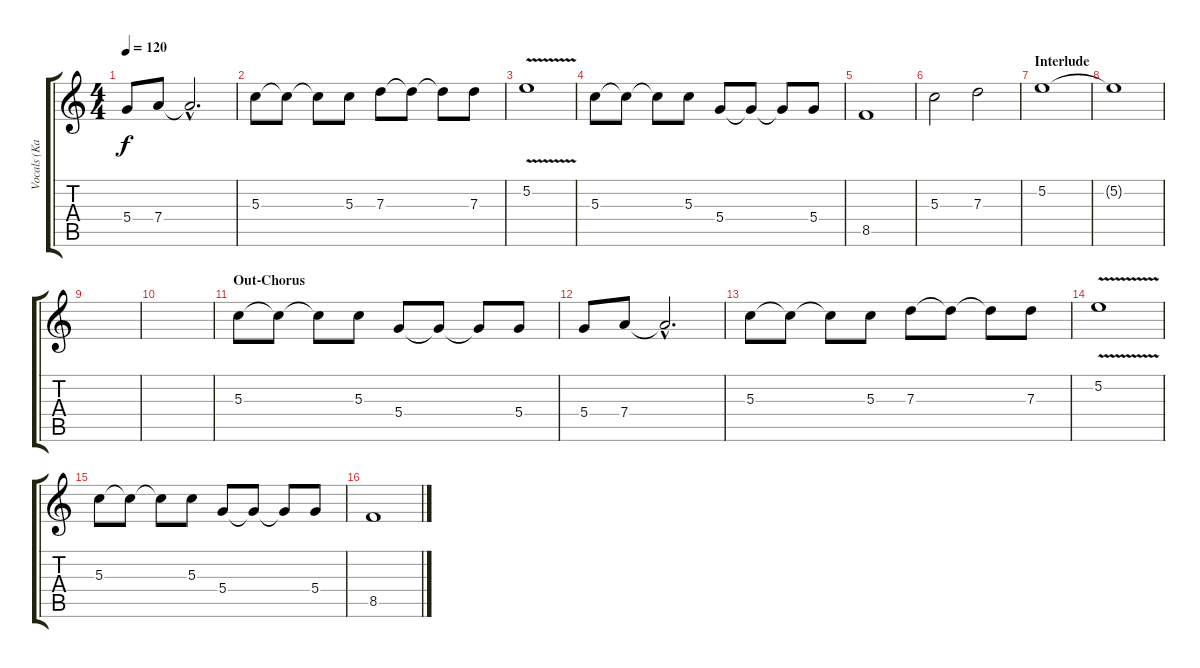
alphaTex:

\track ("Vocals (Kapa)" "Vocals (Ka") {instrument electricguitarjazz}
\staff {score tabs}
\tuning (E4 B3 G3 D3 A2 E2) {hide}
\ts (4 4)
\tempo 120
\clef g2
\ks c
5.4.8{dy f} 7.4.8 7.4{hac t}.2{d} |
5.3.8 5.3{t}.8 5.3{t}.8 5.3.8 7.3.8 7.3{t}.8 7.3{t}.8 7.3.8 |
5.2{v}.1 |
5.3.8 5.3{t}.8 5.3{t}.8 5.3.8 5.4.8 5.4{t}.8 5.4{t}.8 5.4.8 |
8.5.1 |
5.3.2 7.3.2 |
\section ("" "Interlude")
5.2.1 |
5.2{t}.1 |
|
|
\section ("" "Out-Chorus")
5.3.8 5.3{t}.8 5.3{t}.8 5.3.8 5.4.8 5.4{t}.8 5.4{t}.8 5.4.8 |
5.4.8 7.4.8 7.4{hac t}.2{d} |
5.3.8 5.3{t}.8 5.3{t}.8 5.3.8 7.3.8 7.3{t}.8 7.3{t}.8 7.3.8 |
5.2{v}.1 |
5.3.8 5.3{t}.8 5.3{t}.8 5.3.8 5.4.8 5.4{t}.8 5.4{t}.8 5.4.8 |
8.5.1
